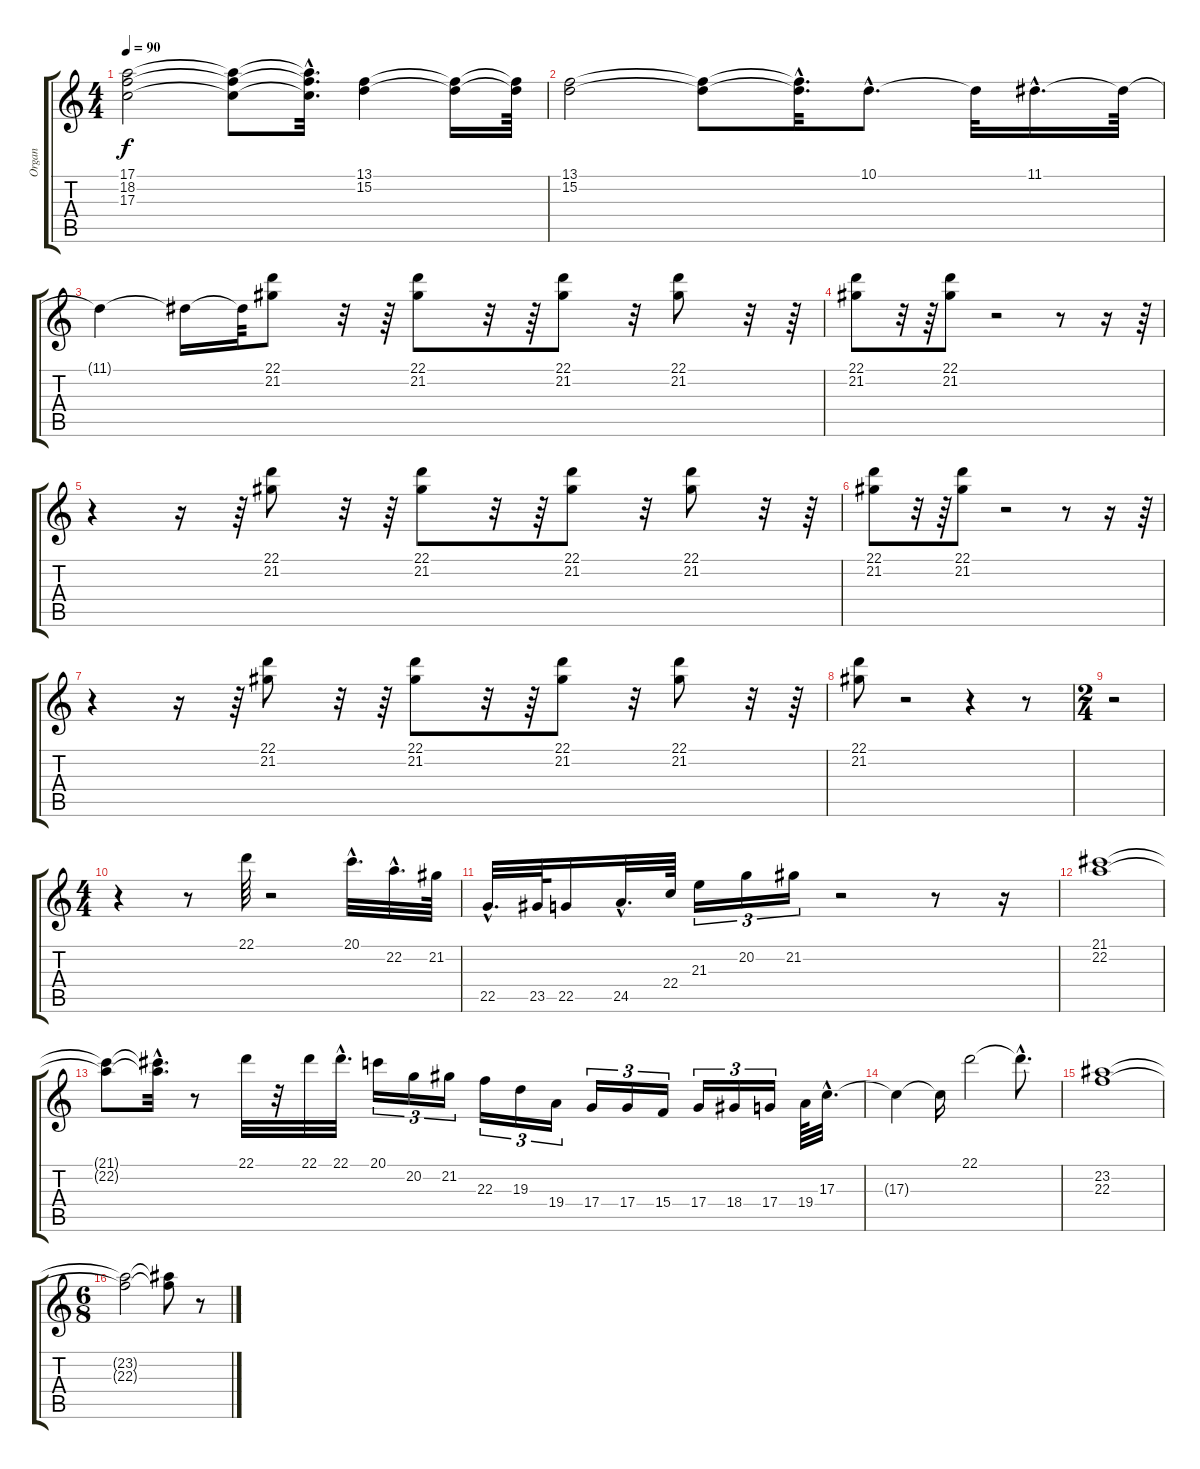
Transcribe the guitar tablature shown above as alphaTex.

\track ("Organ" "Organ") {instrument rockorgan}
\staff {score tabs}
\tuning (E4 B3 G3 D3 A2 D2) {hide}
\ts (4 4)
\tempo 90
\clef g2
\ks c
(17.1 18.2 17.3).2{dy f} (17.1{t} 18.2{t} 17.3{t}).8 (17.1{hac t} 18.2{hac t} 17.3{hac t}).32{d} (13.1 15.2).4 (13.1{t} 15.2{t}).16 (13.1{t} 15.2{t}).64 |
(13.1 15.2).2 (13.1{t} 15.2{t}).8 (13.1{hac t} 15.2{hac t}).32{d} 10.1{hac}.8{d} 10.1{t}.32 11.1{hac}.16{d} 11.1{t}.64 |
11.1{t}.4 11.1{t}.16 11.1{t}.64 (22.1 21.2).8 r.32 r.64 (22.1 21.2).8 r.32 r.64 (22.1 21.2).8 r.32 (22.1 21.2).8 r.32 r.64 |
(22.1 21.2).8 r.32 r.64 (22.1 21.2).8 r.2 r.8 r.16 r.64 |
r.4 r.16 r.64 (22.1 21.2).8 r.32 r.64 (22.1 21.2).8 r.32 r.64 (22.1 21.2).8 r.32 (22.1 21.2).8 r.32 r.64 |
(22.1 21.2).8 r.32 r.64 (22.1 21.2).8 r.2 r.8 r.16 r.64 |
r.4 r.16 r.64 (22.1 21.2).8 r.32 r.64 (22.1 21.2).8 r.32 r.64 (22.1 21.2).8 r.32 (22.1 21.2).8 r.32 r.64 |
(22.1 21.2).8 r.2 r.4 r.8 |
\ts (2 4)
r.2 |
\ts (4 4)
r.4 r.8 22.1.64 r.2 20.1{hac}.32{d} 22.2{hac}.32{d} 21.2.64 |
22.5{hac}.32{d} 23.5.64 22.5.16 24.5{hac}.32{d} 22.4.64 21.3.16{tu (3 2)} 20.2.16{tu (3 2)} 21.2.16{tu (3 2)} r.2 r.8 r.16 |
(21.1 22.2).1 |
(21.1{t} 22.2{t}).8 (21.1{hac t} 22.2{hac t}).32{d} r.8 22.1.32 r.32 22.1.32 22.1{hac}.32{d} 20.1.16{tu (3 2)} 20.2.16{tu (3 2)} 21.2.16{tu (3 2)} 22.3.16{tu (3 2)} 19.3.16{tu (3 2)} 19.4.16{tu (3 2)} 17.4.16{tu (3 2)} 17.4.16{tu (3 2)} 15.4.16{tu (3 2)} 17.4.16{tu (3 2)} 18.4.16{tu (3 2)} 17.4.16{tu (3 2)} 19.4.64 17.3{hac}.32{d} |
17.3{t}.4 17.3{t}.16 22.1.2 22.1{hac t}.8{d} |
(23.2 22.3).1 |
\ts (6 8)
(23.2{t} 22.3{t}).2 (23.2{t} 22.3{t}).8 r.8
